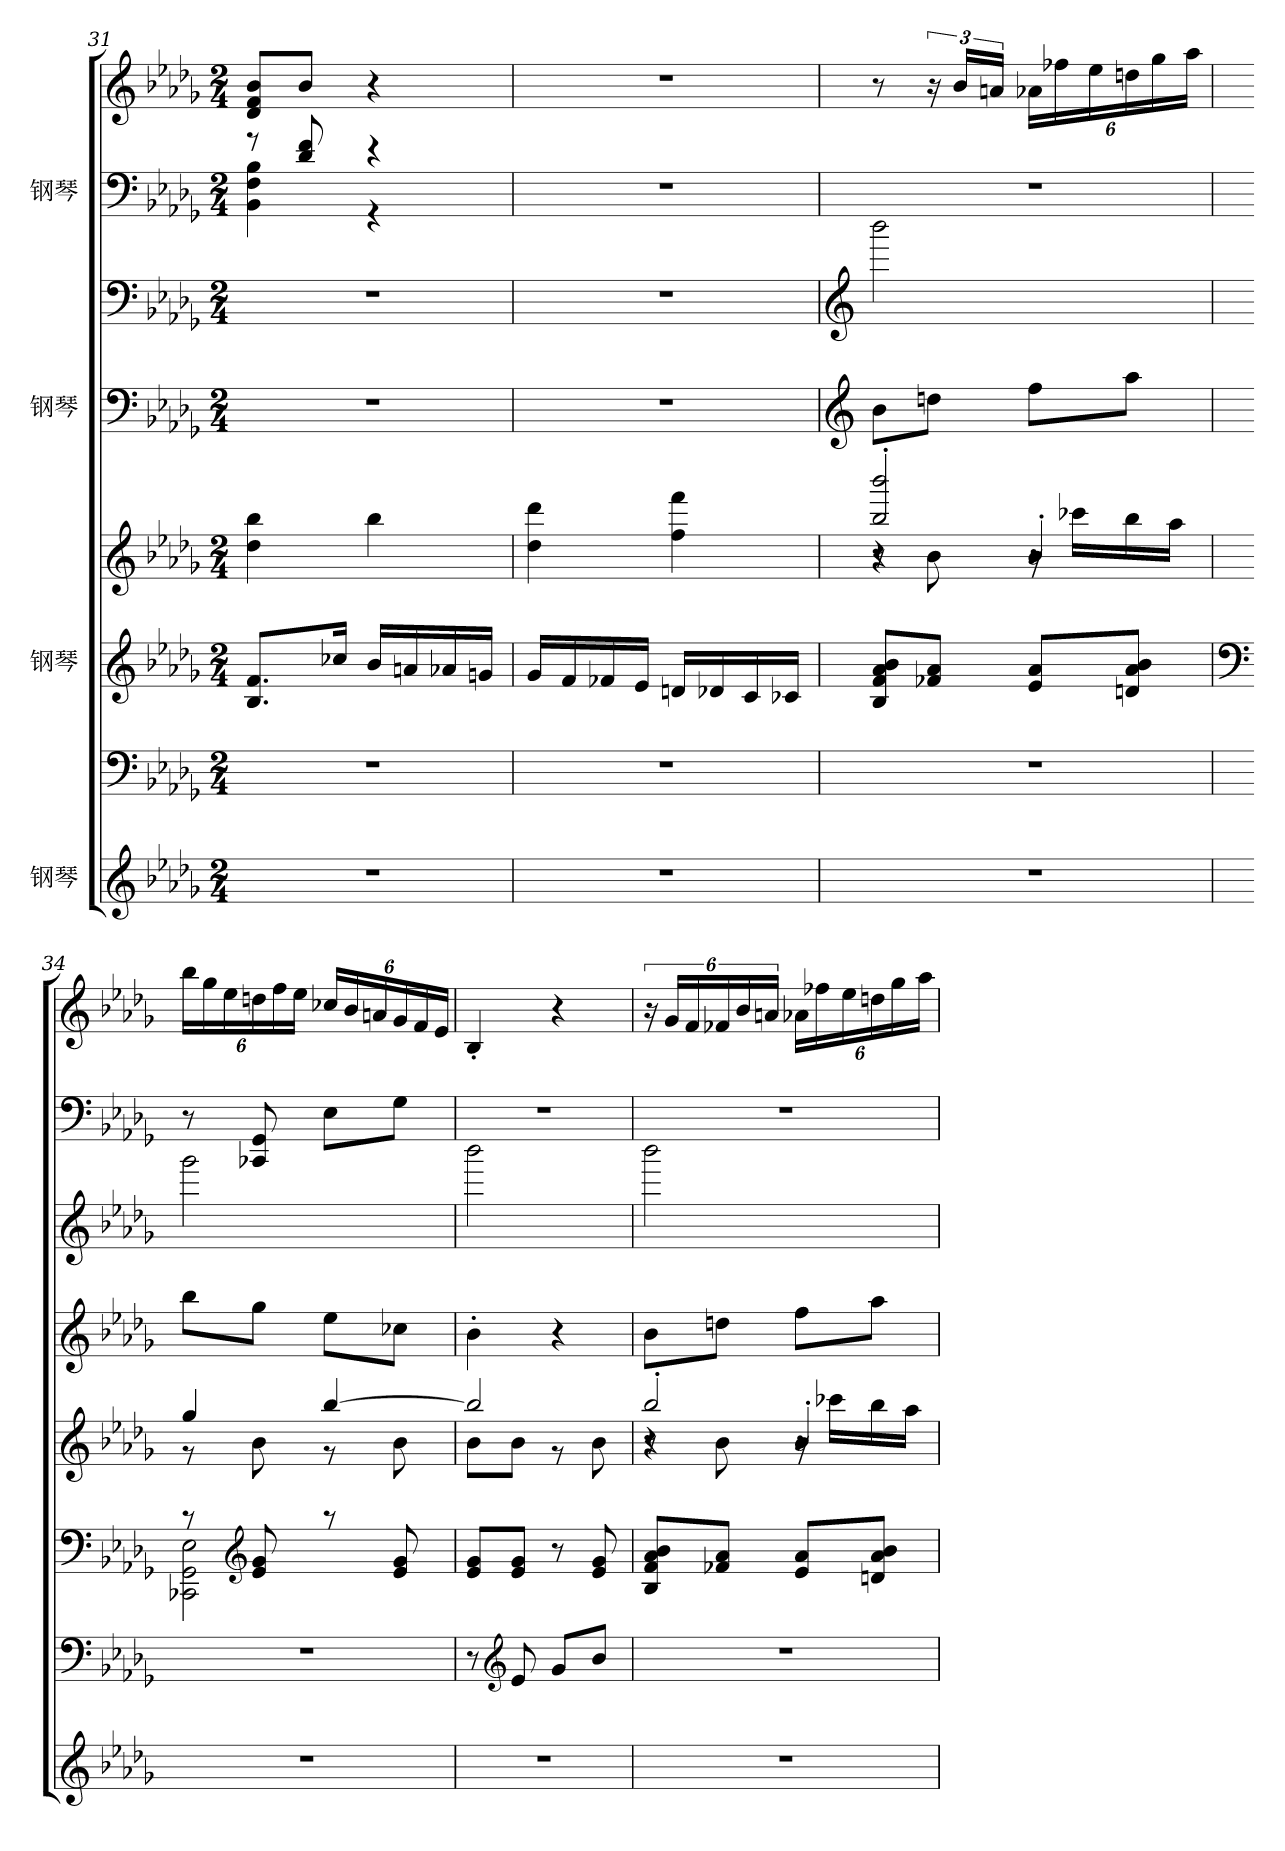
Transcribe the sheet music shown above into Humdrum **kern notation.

**kern	**kern	**kern	**kern	**kern	**kern	**kern	**kern
*part4	*part4	*part3	*part3	*part2	*part2	*part1	*part1
*staff8	*staff7	*staff6	*staff5	*staff4	*staff3	*staff2	*staff1
*I"钢琴	*	*I"钢琴	*	*I"钢琴	*	*I"钢琴	*
*clefG2	*clefF4	*clefG2	*clefG2	*clefF4	*clefF4	*clefF4	*clefG2
*k[b-e-a-d-g-]	*k[b-e-a-d-g-]	*k[b-e-a-d-g-]	*k[b-e-a-d-g-]	*k[b-e-a-d-g-]	*k[b-e-a-d-g-]	*k[b-e-a-d-g-]	*k[b-e-a-d-g-]
*M2/4	*M2/4	*M2/4	*M2/4	*M2/4	*M2/4	*M2/4	*M2/4
=31	=31	=31	=31	=31	=31	=31	=31
*	*	*	*	*	*	*^	*
2r	2r	8.B-/ 8.f/L	4dd-\ 4bb-\	2r	2r	8r	4BB-\ 4F\ 4B-\	8d-/ 8f/ 8b-/L
.	.	.	.	.	.	8d-/ 8f/	.	8b-/J
.	.	16cc-X/Jk	.	.	.	.	.	.
.	.	16b-/LL	4bb-\	.	.	4r	4r	4r
.	.	16an/	.	.	.	.	.	.
.	.	16a-X/	.	.	.	.	.	.
.	.	16gn/JJ	.	.	.	.	.	.
*	*	*	*	*	*	*v	*v	*
!!LO:PB:g=z
=32	=32	=32	=32	=32	=32	=32	=32
2r	2r	16g-/LL	4dd-\ 4ddd-\	2r	2r	2r	2r
.	.	16f/	.	.	.	.	.
.	.	16f-X/	.	.	.	.	.
.	.	16e-/JJ	.	.	.	.	.
.	.	16dn/LL	4ff\ 4fff\	.	.	.	.
.	.	16d-X/	.	.	.	.	.
.	.	16c/	.	.	.	.	.
.	.	16c-X/JJ	.	.	.	.	.
=33	=33	=33	=33	=33	=33	=33	=33
*	*	*	*	*clefG2	*clefG2	*	*
*	*	*	*^	*	*	*	*
*	*	*	*	*^	*	*	*	*
2r	2r	8B-/ 8f/ 8a-/ 8b-/L	2bb-/' 2bbb-/'	8r	4r	8b-\L	2bbb-\	2r	8r
.	.	8f-X/ 8a-/J	.	8b-\	.	8ddn\J	.	.	24r
.	.	.	.	.	.	.	.	.	24b-/LL
.	.	.	.	.	.	.	.	.	24an/JJ
*	*	*	*	*	*	*	*	*	*Xbrackettup
.	.	8e-/ 8a-/L	.	16r	4b-'/	8ff\L	.	.	24a-X\LL
.	.	.	.	.	.	.	.	.	24ff-X\
.	.	.	.	16ccc-X\LL	.	.	.	.	.
.	.	.	.	.	.	.	.	.	24ee-\
.	.	8dn/ 8a-/ 8b-/J	.	16bb-\	.	8aa-\J	.	.	24ddn\
.	.	.	.	.	.	.	.	.	24gg-\
.	.	.	.	16aa-\JJ	.	.	.	.	.
.	.	.	.	.	.	.	.	.	24aa-\JJ
*	*	*	*v	*v	*v	*	*	*	*
!!LO:PB:g=z
=34	=34	=34	=34	=34	=34	=34	=34
*	*	*clefF4	*	*	*	*	*
*	*	*^	*^	*	*	*	*
2r	2r	8r	2CC-X\ 2GG-\ 2E-\	4gg-/	8r	8bb-\L	2ggg-\	8r	24bb-\LL
.	.	.	.	.	.	.	.	.	24gg-\
.	.	.	.	.	.	.	.	.	24ee-\
*	*	*clefG2	*	*	*	*	*	*	*
.	.	8e-/ 8g-/	.	.	8b-\	8gg-\J	.	8CC-X/ 8GG-/	24ddn\
.	.	.	.	.	.	.	.	.	24ff\
.	.	.	.	.	.	.	.	.	24ee-\JJ
.	.	8r	.	[4bb-/	8r	8ee-\L	.	8E-\L	24cc-X/LL
.	.	.	.	.	.	.	.	.	24b-/
.	.	.	.	.	.	.	.	.	24an/
.	.	8e-/ 8g-/	.	.	8b-\	8cc-X\J	.	8G-\J	24g-/
.	.	.	.	.	.	.	.	.	24f/
.	.	.	.	.	.	.	.	.	24e-/JJ
*	*	*v	*v	*	*	*	*	*	*
=35	=35	=35	=35	=35	=35	=35	=35	=35
2r	8r	8e-/ 8g-/L	2bb-/]	8b-\L	4b-'\	2bbb-\	2r	4B-'/
*	*clefG2	*	*	*	*	*	*	*
.	8e-/	8e-/ 8g-/J	.	8b-\J	.	.	.	.
.	8g-/L	8r	.	8r	4r	.	.	4r
.	8b-/J	8e-/ 8g-/	.	8b-\	.	.	.	.
=36	=36	=36	=36	=36	=36	=36	=36	=36
*	*	*	*	*^	*	*	*	*
*	*	*	*	*	*	*	*	*	*brackettup
2r	2r	8B-/ 8f/ 8a-/ 8b-/L	2bb-'/	8r	4r	8b-\L	2bbb-\	2r	24r
.	.	.	.	.	.	.	.	.	24g-/LL
.	.	.	.	.	.	.	.	.	24f/
*	*	*	*	*	*	*	*	*	*Xbrackettup
.	.	8f-X/ 8a-/J	.	8b-\	.	8ddn\J	.	.	24f-X/
.	.	.	.	.	.	.	.	.	24b-/
.	.	.	.	.	.	.	.	.	24an/JJ
.	.	8e-/ 8a-/L	.	16r	4b-'/	8ff\L	.	.	24a-X\LL
.	.	.	.	.	.	.	.	.	24ff-X\
.	.	.	.	16ccc-X\LL	.	.	.	.	.
.	.	.	.	.	.	.	.	.	24ee-\
.	.	8dn/ 8a-/ 8b-/J	.	16bb-\	.	8aa-\J	.	.	24ddn\
.	.	.	.	.	.	.	.	.	24gg-\
.	.	.	.	16aa-\JJ	.	.	.	.	.
.	.	.	.	.	.	.	.	.	24aa-\JJ
*	*	*	*v	*v	*v	*	*	*	*
=	=	=	=	=	=	=	=
*-	*-	*-	*-	*-	*-	*-	*-
